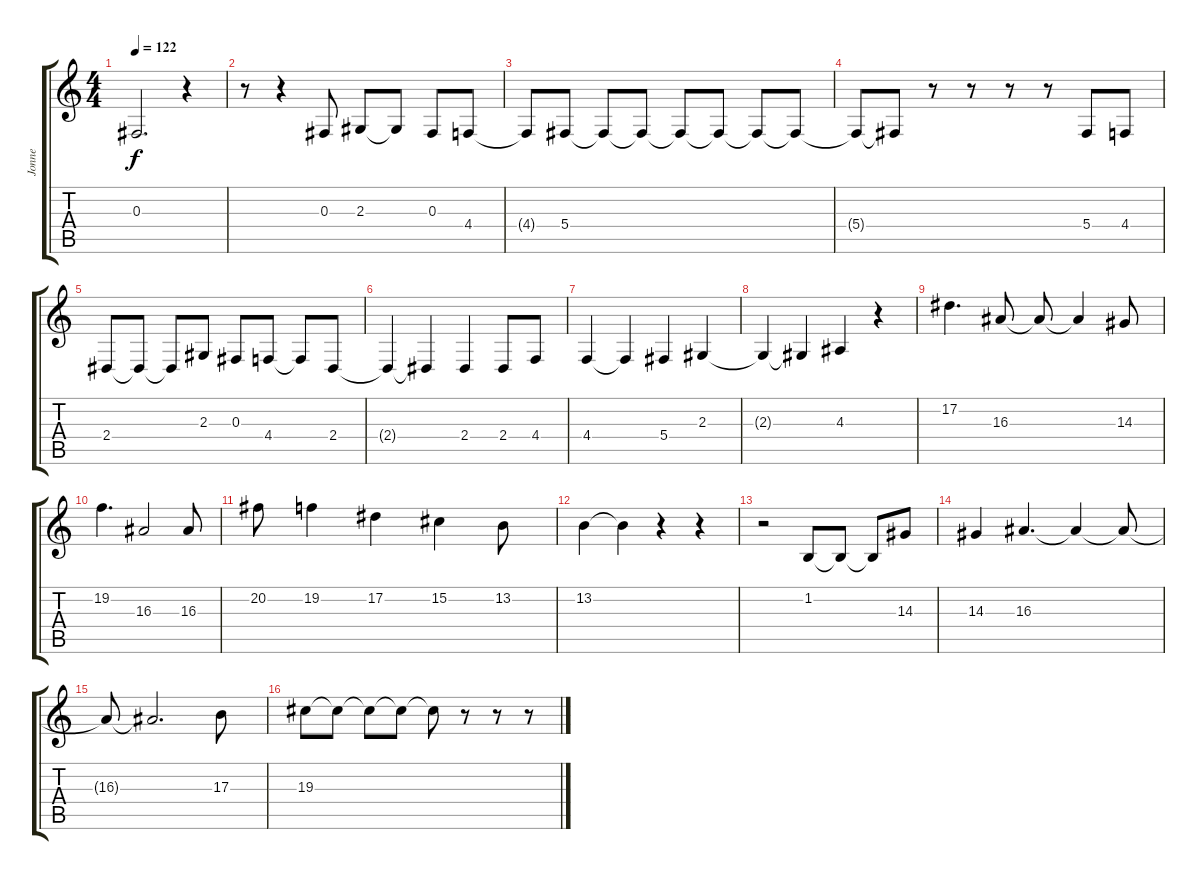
\track ("Jonne" "Jonne") {instrument lead2sawtooth}
\staff {score tabs}
\tuning (Eb4 Bb3 Gb3 Db3 Ab2 Eb2) {hide}
\ts (4 4)
\tempo 122
\clef g2
\ks c
0.3{t}.2{d dy f} r.4 |
r.8 r.4 0.3.8 2.3.8 2.3{t}.8 0.3.8 4.4.8 |
4.4{t}.8 5.4.8 5.4{t}.8 5.4{t}.8 5.4{t}.8 5.4{t}.8 5.4{t}.8 5.4{t}.8 |
5.4{t}.8 5.4{t}.8 r.8 r.8 r.8 r.8 5.4.8 4.4.8 |
2.4.8 2.4{t}.8 2.4{t}.8 2.3.8 0.3.8 4.4.8 4.4{t}.8 2.4.8 |
2.4{t}.4 2.4{t}.4 2.4.4 2.4.8 4.4.8 |
4.4.4 4.4{t}.4 5.4.4 2.3.4 |
2.3{t}.4 2.3{t}.4 4.3.4 r.4 |
17.2.4{d} 16.3.8 16.3{t}.8 16.3{t}.4 14.3.8 |
19.2.4{d} 16.3.2 16.3.8 |
20.2.8 19.2.4 17.2.4 15.2.4 13.2.8 |
13.2.4 13.2{t}.4 r.4 r.4 |
r.2 1.2.8 1.2{t}.8 1.2{t}.8 14.3.8 |
14.3.4 16.3.4{d} 16.3{t}.4 16.3{t}.8 |
16.3{t}.8 16.3{t}.2{d} 17.3.8 |
19.3.8 19.3{t}.8 19.3{t}.8 19.3{t}.8 19.3{t}.8 r.8 r.8 r.8
